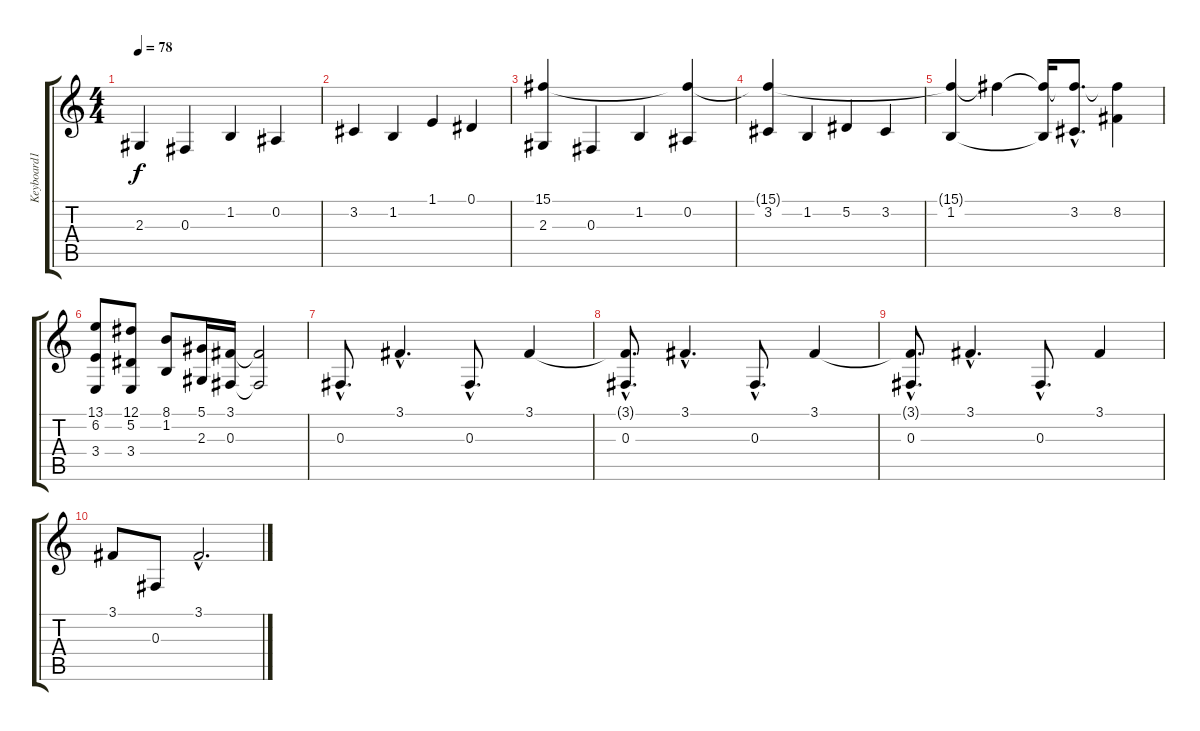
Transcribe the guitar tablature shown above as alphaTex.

\track ("Keyboard1" "Keyboard1") {instrument brightacousticpiano}
\staff {score tabs}
\tuning (Eb4 Bb3 Gb3 Db3 Ab2 Eb2) {hide}
\ts (4 4)
\tempo 78
\clef g2
\ks c
2.3.4{dy f} 0.3.4 1.2.4 0.2.4 |
3.2.4 1.2.4 1.1.4 0.1.4 |
(15.1 2.3).4 0.3.4 1.2.4 (15.1{t} 0.2).4 |
(15.1{t} 3.2).4 1.2.4 5.2.4 3.2.4 |
(15.1{t} 1.2).4 15.1{t}.4 (15.1{t} 1.2{t}).16 (15.1{hac t} 3.2{hac}).8{d} (15.1{t} 8.2).4 |
(13.1 6.2 3.4).8 (12.1 5.2 3.4).8 (8.1 1.2).8 (5.1 2.3).16 (3.1 0.3).16 (3.1{t} 0.3{t}).2 |
0.3{hac}.8{d} 3.1{hac}.4{d} 0.3{hac}.8{d} 3.1.4 |
(3.1{hac t} 0.3{hac}).8{d} 3.1{hac}.4{d} 0.3{hac}.8{d} 3.1.4 |
(3.1{hac t} 0.3{hac}).8{d} 3.1{hac}.4{d} 0.3{hac}.8{d} 3.1.4 |
3.1.8 0.3.8 3.1{hac}.2{d}
